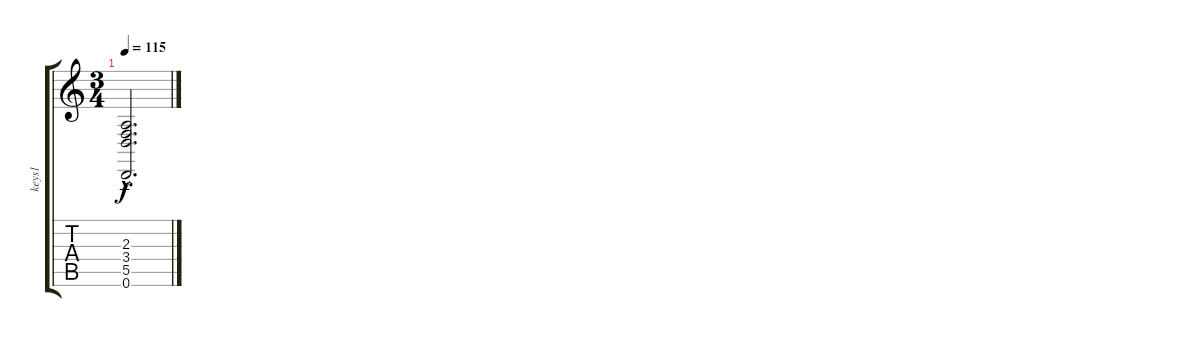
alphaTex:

\track ("keys1" "keys1") {instrument synthstrings1}
\staff {score tabs}
\tuning (E4 B3 G3 D3 A2 D2) {hide}
\ts (3 4)
\tempo 115
\clef g2
\ks c
(2.3{hac t} 3.4{hac t} 5.5{hac t} 0.6{hac t}).2{d dy f}
